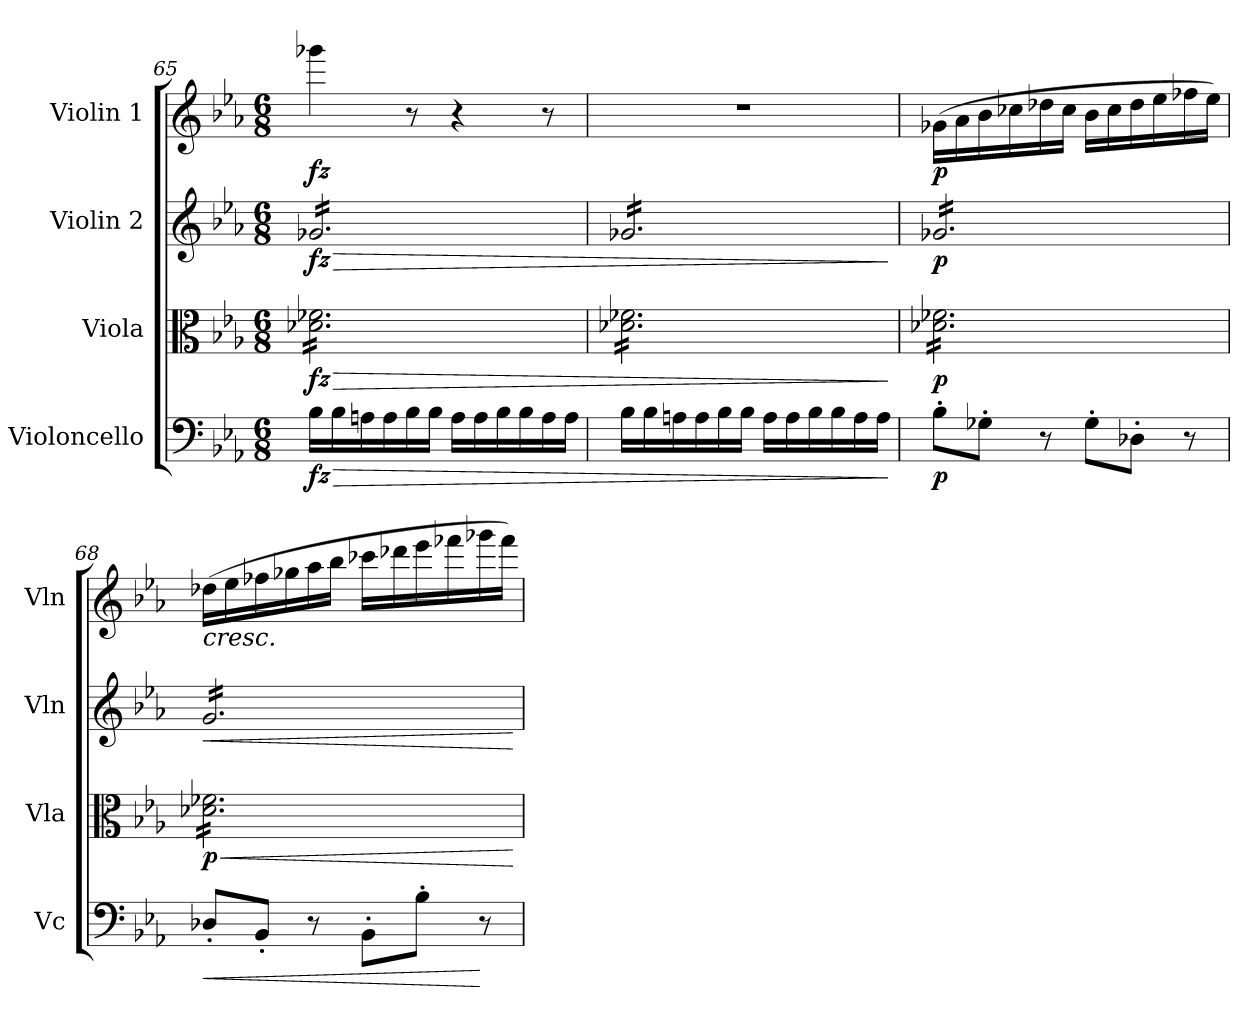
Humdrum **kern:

**kern	**dynam	**kern	**dynam	**kern	**dynam	**kern	**dynam
*part4	*part4	*part3	*part3	*part2	*part2	*part1	*part1
*staff4	*staff4	*staff3	*staff3	*staff2	*staff2	*staff1	*staff1
*I"Violoncello	*	*I"Viola	*	*I"Violin 2	*	*I"Violin 1	*
*I'Vc	*	*I'Vla	*	*I'Vln	*	*I'Vln	*
*clefF4	*	*clefC3	*	*clefG2	*	*clefG2	*
*k[b-e-a-]	*	*k[b-e-a-]	*	*k[b-e-a-]	*	*k[b-e-a-]	*
*M6/8	*	*M6/8	*	*M6/8	*	*M6/8	*
=65	=65	=65	=65	=65	=65	=65	=65
!	!LO:HP:b	!	!LO:HP:b	!	!LO:HP:b	!	!
!	!LO:DY:n=1:b	!	!LO:DY:n=1:b	!	!LO:DY:n=1:b	!	!LO:DY:b
*	*	*tremolo	*	*	*	*	*
*	*	*	*	*tremolo	*	*	*
16B-\LL	> fz	16d-X\ 16f-X\LL	> fz	16g-X/LL	> fz	4ggg-X\	fz
16B-\	.	16d-X\ 16f-X\	.	16g-X/	.	.	.
16An\	.	16d-X\ 16f-X\	.	16g-X/	.	.	.
16A\	.	16d-X\ 16f-X\	.	16g-X/	.	.	.
16B-\	.	16d-X\ 16f-X\	.	16g-X/	.	8r	.
16B-\JJ	.	16d-X\ 16f-X\	.	16g-X/	.	.	.
16A\LL	.	16d-X\ 16f-X\	.	16g-X/	.	4r	.
16A\	.	16d-X\ 16f-X\	.	16g-X/	.	.	.
16B-\	.	16d-X\ 16f-X\	.	16g-X/	.	.	.
16B-\	.	16d-X\ 16f-X\	.	16g-X/	.	.	.
16A\	.	16d-X\ 16f-X\	.	16g-X/	.	8r	.
16A\JJ	.	16d-X\ 16f-X\JJ	.	16g-X/JJ	.	.	.
=66	=66	=66	=66	=66	=66	=66	=66
16B-\LL	.	16d-X\ 16f-X\LL	.	16g-X/LL	.	2.r	.
16B-\	.	16d-X\ 16f-X\	.	16g-X/	.	.	.
16An\	.	16d-X\ 16f-X\	.	16g-X/	.	.	.
16A\	.	16d-X\ 16f-X\	.	16g-X/	.	.	.
16B-\	.	16d-X\ 16f-X\	.	16g-X/	.	.	.
16B-\JJ	.	16d-X\ 16f-X\	.	16g-X/	.	.	.
16A\LL	.	16d-X\ 16f-X\	.	16g-X/	.	.	.
16A\	.	16d-X\ 16f-X\	.	16g-X/	.	.	.
16B-\	.	16d-X\ 16f-X\	.	16g-X/	.	.	.
16B-\	.	16d-X\ 16f-X\	.	16g-X/	.	.	.
16A\	.	16d-X\ 16f-X\	.	16g-X/	.	.	.
16A\JJ	.	16d-X\ 16f-X\JJ	.	16g-X/JJ	.	.	.
.	]	.	]	.	]	.	.
=67	=67	=67	=67	=67	=67	=67	=67
!	!LO:DY:b	!	!LO:DY:b	!	!LO:DY:b	!	!LO:DY:b
8B-'\L	p	16d-X\ 16f-X\LL	p	16g-X/LL	p	(>16g-X\LL	p
.	.	16d-X\ 16f-X\	.	16g-X/	.	16a-\	.
8G-X'\J	.	16d-X\ 16f-X\	.	16g-X/	.	16b-\	.
.	.	16d-X\ 16f-X\	.	16g-X/	.	16cc-X\	.
8r	.	16d-X\ 16f-X\	.	16g-X/	.	16dd-X\	.
.	.	16d-X\ 16f-X\	.	16g-X/	.	16cc-\JJ	.
8G-'\L	.	16d-X\ 16f-X\	.	16g-X/	.	16b-\LL	.
.	.	16d-X\ 16f-X\	.	16g-X/	.	16cc-\	.
8D-X'\J	.	16d-X\ 16f-X\	.	16g-X/	.	16dd-\	.
.	.	16d-X\ 16f-X\	.	16g-X/	.	16ee-\	.
8r	.	16d-X\ 16f-X\	.	16g-X/	.	16ff-X\	.
.	.	16d-X\ 16f-X\JJ	.	16g-X/JJ	.	16ee-\JJ)	.
!!LO:PB:g=z
=68	=68	=68	=68	=68	=68	=68	=68
!	!	!	!	!	!	!LO:TX:b:i:t=cresc.	!
!	!LO:HP:b	!	!LO:HP:b	!	!LO:HP:b	!	!
!	!	!	!LO:DY:n=1:b	!	!	!	!
8D-X'/L	<	16d-X\ 16f-X\LL	< p	16g/LL	<	(>16dd-X\LL	.
.	.	16d-X\ 16f-X\	.	16g/	.	16ee-\	.
8BB-'/J	.	16d-X\ 16f-X\	.	16g/	.	16ff-X\	.
.	.	16d-X\ 16f-X\	.	16g/	.	16gg-X\	.
8r	.	16d-X\ 16f-X\	.	16g/	.	16aa-\	.
.	.	16d-X\ 16f-X\	.	16g/	.	16bb-\JJ	.
8BB-'\L	.	16d-X\ 16f-X\	.	16g/	.	16ccc-X\LL	.
.	.	16d-X\ 16f-X\	.	16g/	.	16ddd-X\	.
8B-'\J	.	16d-X\ 16f-X\	.	16g/	.	16eee-\	.
.	.	16d-X\ 16f-X\	.	16g/	.	16fff-X\	.
8r	[	16d-X\ 16f-X\	.	16g/	.	16ggg-X\	.
.	.	16d-X\ 16f-X\JJ	.	16g/JJ	.	16fff-\JJ)	.
*	*	*	*	*Xtremolo	*	*	*
*	*	*Xtremolo	*	*	*	*	*
.	.	.	[	.	[	.	.
=	=	=	=	=	=	=	=
*-	*-	*-	*-	*-	*-	*-	*-
